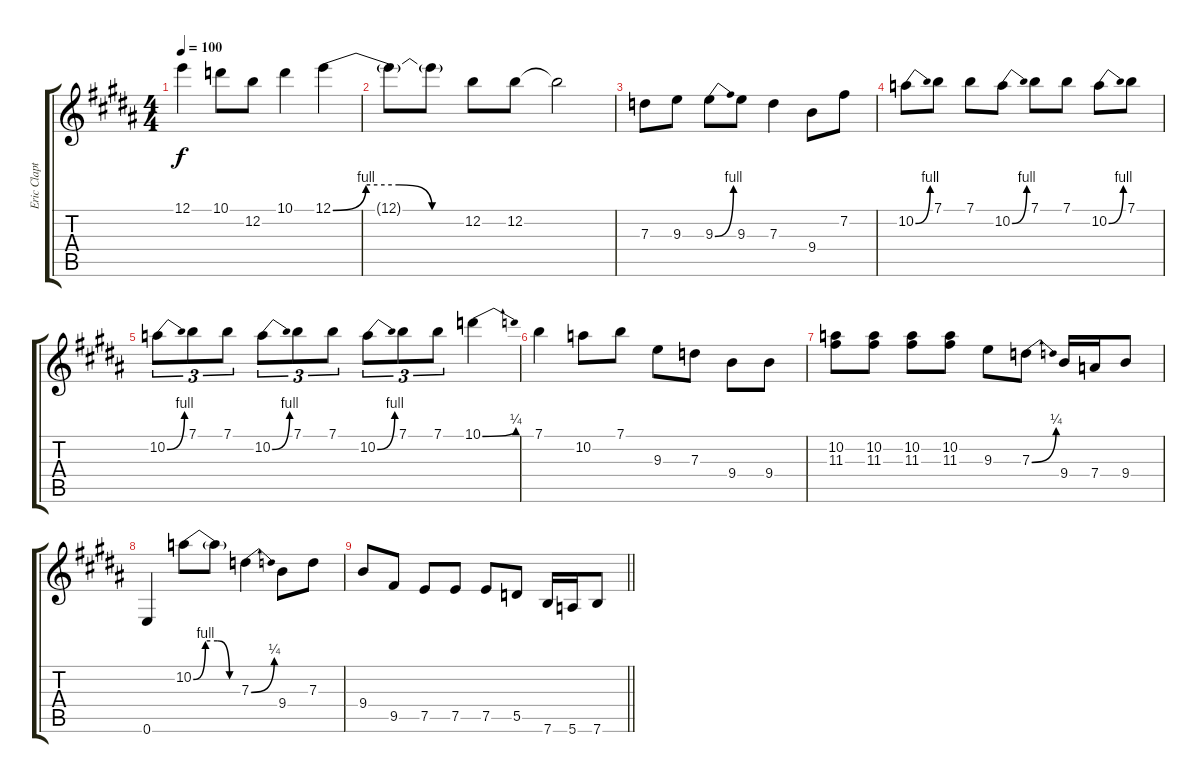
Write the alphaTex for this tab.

\track ("Eric Clapton Guitar " "Eric Clapt") {instrument distortionguitar}
\staff {score tabs}
\tuning (E4 B3 G3 D3 A2 E2) {hide}
\ts (4 4)
\tempo 100
\clef g2
\ks b
12.1.4{dy f} 10.1.8 12.2.8 10.1.4 12.1{be (custom 0 0 15 4 30 4 45 0 60 0)}.4 |
12.1{t}.8 12.1{t}.8 12.2.8 12.2.8 12.2{t}.2 |
7.3.8 9.3.8 9.3{be (bend 0 0 60 4)}.8 9.3.8 7.3.4 9.4.8 7.2.8 |
10.2{be (bend 0 0 60 4)}.8 7.1.8 7.1.8 10.2{be (bend 0 0 60 4)}.8 7.1.8 7.1.8 10.2{be (bend 0 0 60 4)}.8 7.1.8 |
10.2{be (bend 0 0 60 4)}.8{tu (3 2)} 7.1.8{tu (3 2)} 7.1.8{tu (3 2)} 10.2{be (bend 0 0 60 4)}.8{tu (3 2)} 7.1.8{tu (3 2)} 7.1.8{tu (3 2)} 10.2{be (bend 0 0 60 4)}.8{tu (3 2)} 7.1.8{tu (3 2)} 7.1.8{tu (3 2)} 10.1{be (bend 0 0 60 1)}.4 |
7.1.4{volume 0} 10.2.8 7.1.8 9.3.8 7.3.8 9.4.8 9.4.8 |
(10.2 11.3).8 (10.2 11.3).8 (10.2 11.3).8 (10.2 11.3).8 9.3.8 7.3{be (bend 0 0 60 1)}.8 9.4.16 7.4.16 9.4.8 |
0.6.4 10.2{be (custom 0 0 15 4 30 4 45 0 60 0)}.8 10.2{t}.8 7.3{be (bend 0 0 60 1)}.4 9.4.8 7.3.8 |
\barLineRight lightlight
9.4.8 9.5.8 7.5.8 7.5.8 7.5.8 5.5.8 7.6.16 5.6.16 7.6.8
